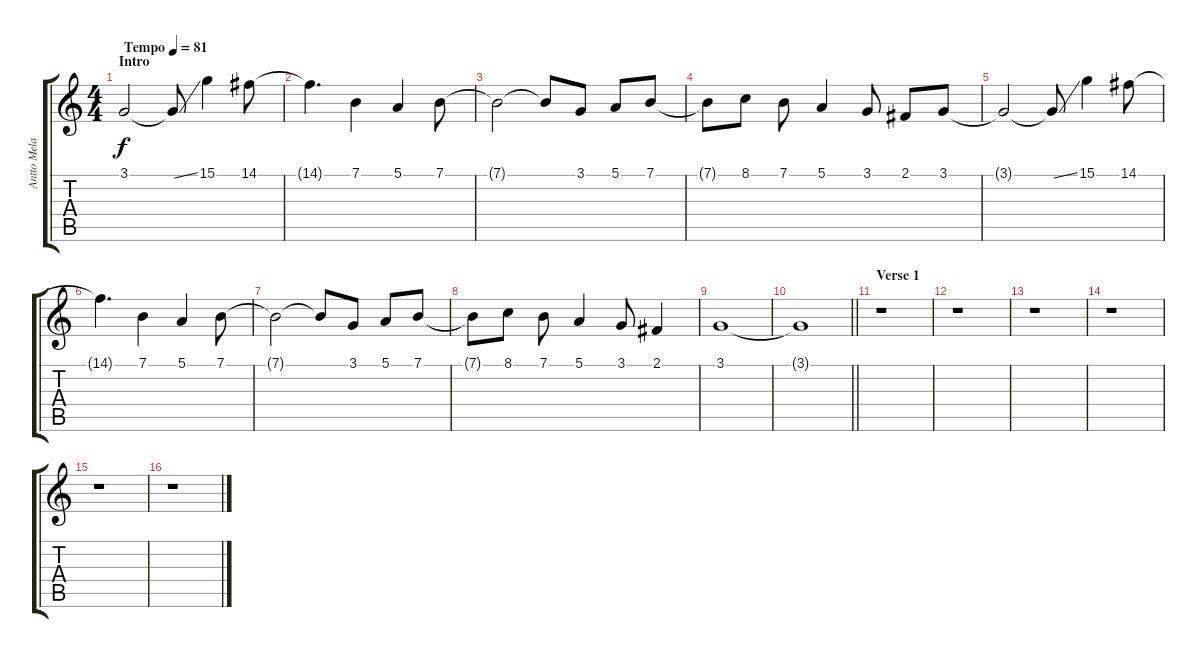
\track ("Antto Melasniemi (Keyboard)" "Antto Mela") {instrument clarinet}
\staff {score tabs}
\tuning (E4 B3 G3 D3 A2 E2) {hide}
\ts (4 4)
\section ("" "Intro")
\tempo (81 "Tempo")
\clef g2
\ks c
3.1.2{dy f instrument clarinet} 3.1{ss t}.8 15.1.4 14.1.8 |
14.1{t}.4{d} 7.1.4 5.1.4 7.1.8 |
7.1{t}.2 7.1{t}.8 3.1.8 5.1.8 7.1.8 |
7.1{t}.8 8.1.8 7.1.8 5.1.4 3.1.8 2.1.8 3.1.8 |
3.1{t}.2 3.1{ss t}.8 15.1.4 14.1.8 |
14.1{t}.4{d} 7.1.4 5.1.4 7.1.8 |
7.1{t}.2 7.1{t}.8 3.1.8 5.1.8 7.1.8 |
7.1{t}.8 8.1.8 7.1.8 5.1.4 3.1.8 2.1.4 |
3.1.1 |
\barLineRight lightlight
3.1{t}.1 |
\section ("" "Verse 1")
r.1 |
r.1 |
r.1 |
r.1 |
r.1 |
r.1
